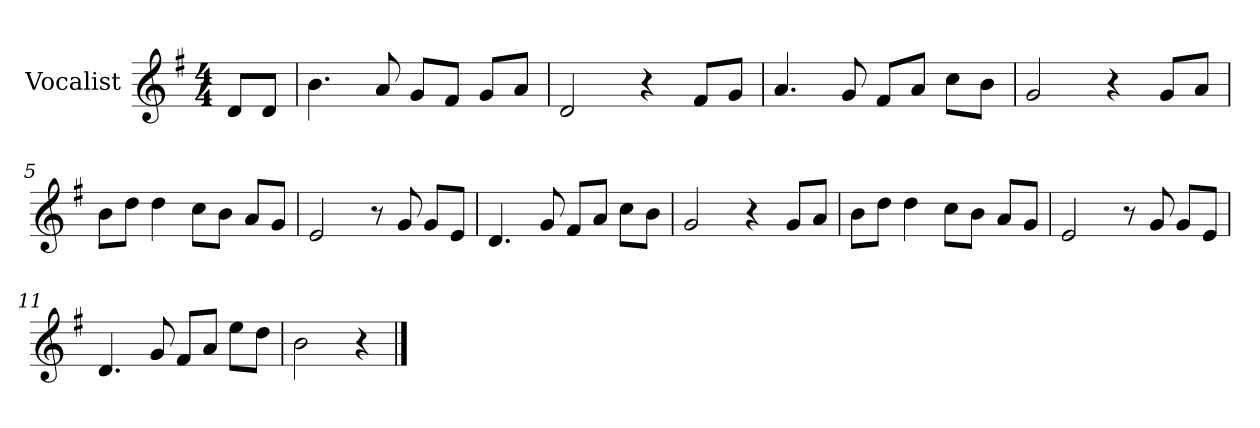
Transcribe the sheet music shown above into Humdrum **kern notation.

**kern
*part1
*staff1
*I"Vocalist
*k[f#]
*G:
*M4/4
=
8dL
8dJ
=1
4.b
8a
8gL
8f#J
8gL
8aJ
=2
2d
4r
8f#L
8gJ
=3
4.a
8g
8f#L
8aJ
8ccL
8bJ
=4
2g
4r
8gL
8aJ
=5
8bL
8ddJ
4dd
8ccL
8bJ
8aL
8gJ
=6
2e
8r
8g
8gL
8eJ
=7
4.d
8g
8f#L
8aJ
8ccL
8bJ
=8
2g
4r
8gL
8aJ
=9
8bL
8ddJ
4dd
8ccL
8bJ
8aL
8gJ
=10
2e
8r
8g
8gL
8eJ
=11
4.d
8g
8f#L
8aJ
8eeL
8ddJ
=12
2b
4r
==
*-
